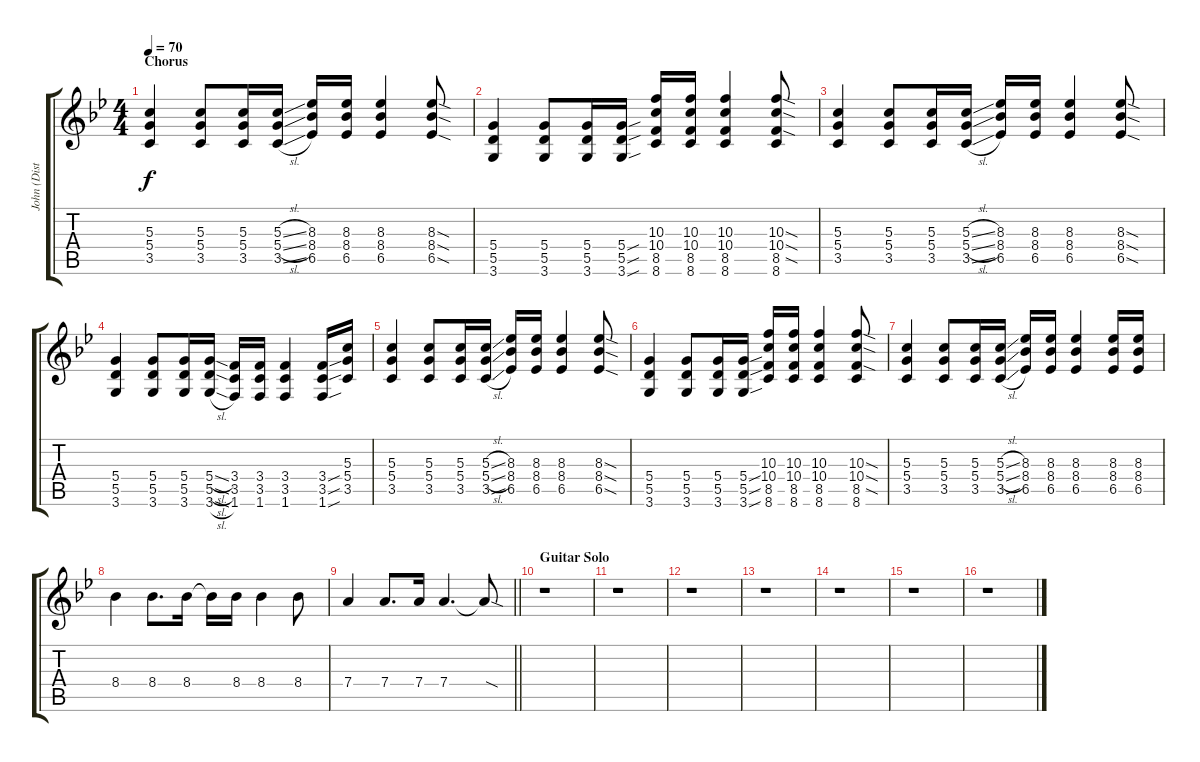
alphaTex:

\track ("John (Distortion 3)" "John (Dist") {instrument distortionguitar}
\staff {score tabs}
\tuning (E4 B3 G3 D3 A2 E2) {hide}
\ts (4 4)
\section ("" "Chorus")
\tempo 70
\clef g2
\ks bb
(5.3 5.4 3.5).4{dy f} (5.3 5.4 3.5).8 (5.3 5.4 3.5).16 (5.3{sl} 5.4{sl} 3.5{sl}).16 (8.3 8.4 6.5).16 (8.3 8.4 6.5).16 (8.3 8.4 6.5).4 (8.3{sod} 8.4{sod} 6.5{sod}).8 |
(5.4 5.5 3.6).4 (5.4 5.5 3.6).8 (5.4 5.5 3.6).16 (5.4{sou} 5.5{sou} 3.6{sou}).16 (10.3 10.4 8.5 8.6).16 (10.3 10.4 8.5 8.6).16 (10.3 10.4 8.5 8.6).4 (10.3{sod} 10.4{sod} 8.5{sod} 8.6).8 |
(5.3 5.4 3.5).4 (5.3 5.4 3.5).8 (5.3 5.4 3.5).16 (5.3{sl} 5.4{sl} 3.5{sl}).16 (8.3 8.4 6.5).16 (8.3 8.4 6.5).16 (8.3 8.4 6.5).4 (8.3{sod} 8.4{sod} 6.5{sod}).8 |
(5.4 5.5 3.6).4 (5.4 5.5 3.6).8 (5.4 5.5 3.6).16 (5.4{sl} 5.5{sl} 3.6{sl}).16 (3.4 3.5 1.6).16 (3.4 3.5 1.6).16 (3.4 3.5 1.6).4 (3.4{sou} 3.5{sou} 1.6{sou}).16 (5.3 5.4 3.5).16 |
(5.3 5.4 3.5).4 (5.3 5.4 3.5).8 (5.3 5.4 3.5).16 (5.3{sl} 5.4{sl} 3.5{sl}).16 (8.3 8.4 6.5).16 (8.3 8.4 6.5).16 (8.3 8.4 6.5).4 (8.3{sod} 8.4{sod} 6.5{sod}).8 |
(5.4 5.5 3.6).4 (5.4 5.5 3.6).8 (5.4 5.5 3.6).16 (5.4{sou} 5.5{sou} 3.6{sou}).16 (10.3 10.4 8.5 8.6).16 (10.3 10.4 8.5 8.6).16 (10.3 10.4 8.5 8.6).4 (10.3{sod} 10.4{sod} 8.5{sod} 8.6).8 |
(5.3 5.4 3.5).4 (5.3 5.4 3.5).8 (5.3 5.4 3.5).16 (5.3{sl} 5.4{sl} 3.5{sl}).16 (8.3 8.4 6.5).16 (8.3 8.4 6.5).16 (8.3 8.4 6.5).4 (8.3 8.4 6.5).16 (8.3 8.4 6.5).16 |
8.4.4 8.4.8{d} 8.4.16 8.4{t}.16 8.4.16 8.4.4 8.4.8 |
\barLineRight lightlight
7.4.4 7.4.8{d} 7.4.16 7.4.4{d} 7.4{sod t}.8 |
\section ("" "Guitar Solo")
r.1 |
r.1 |
r.1 |
r.1 |
r.1 |
r.1 |
r.1
